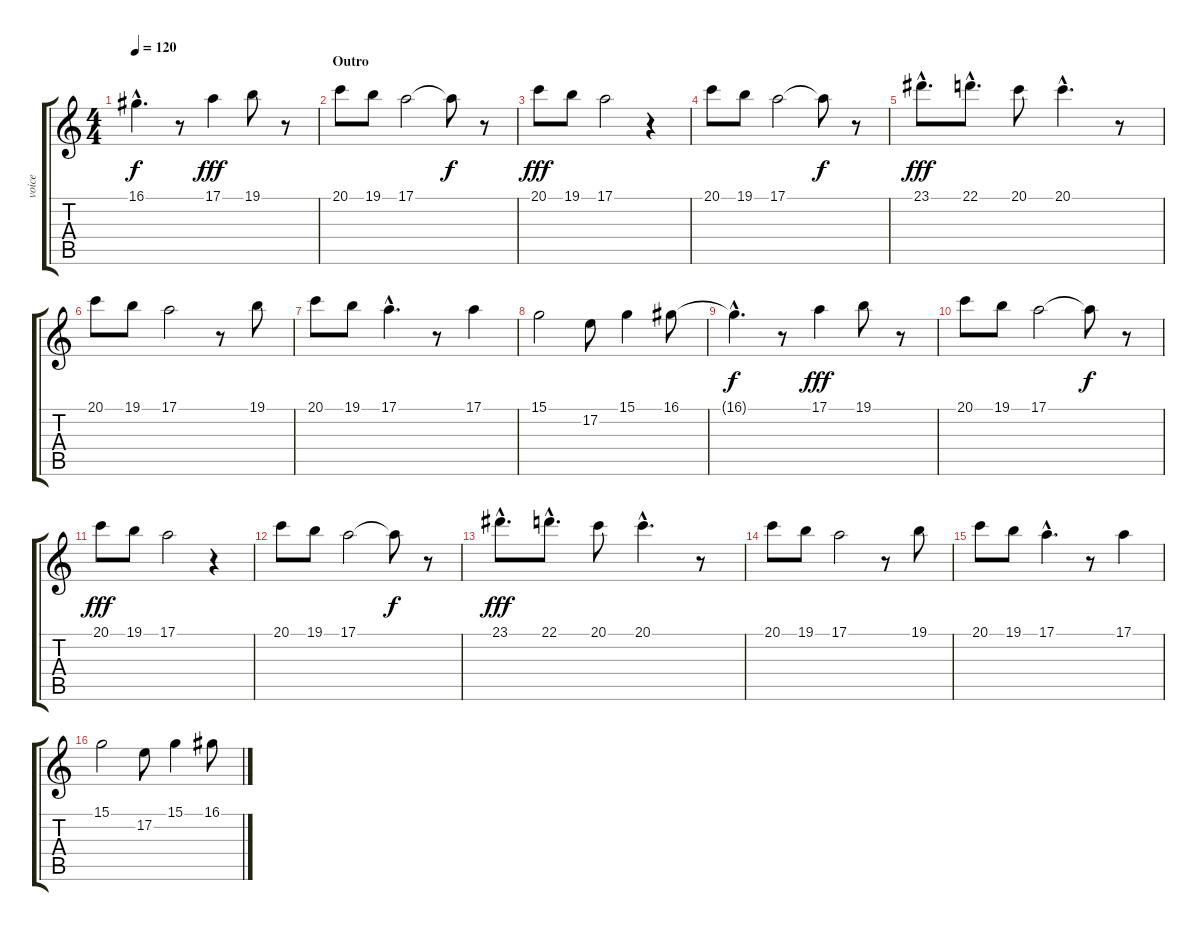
\track ("voice" "voice") {instrument lead1square}
\staff {score tabs}
\tuning (E4 B3 G3 D3 A2 E2) {hide}
\ts (4 4)
\tempo 120
\clef g2
\ks c
16.1{hac t}.4{d dy f} r.8 17.1.4{dy fff} 19.1.8 r.8 |
\section ("" "Outro")
20.1.8 19.1.8 17.1.2 17.1{t}.8{dy f} r.8 |
20.1.8{dy fff} 19.1.8 17.1.2 r.4 |
20.1.8 19.1.8 17.1.2 17.1{t}.8{dy f} r.8 |
23.1{hac}.8{d dy fff} 22.1{hac}.8{d} 20.1.8 20.1{hac}.4{d} r.8 |
20.1.8 19.1.8 17.1.2 r.8 19.1.8 |
20.1.8 19.1.8 17.1{hac}.4{d} r.8 17.1.4{volume 13} |
15.1.2{volume 13} 17.2.8{volume 12} 15.1.4{volume 12} 16.1.8{volume 12} |
16.1{hac t}.4{d dy f} r.8 17.1.4{dy fff volume 12} 19.1.8{volume 11} r.8 |
20.1.8{volume 11} 19.1.8 17.1.2{volume 11} 17.1{t}.8{dy f} r.8 |
20.1.8{dy fff volume 10} 19.1.8 17.1.2{volume 10} r.4 |
20.1.8{volume 9} 19.1.8 17.1.2 17.1{t}.8{dy f} r.8 |
23.1{hac}.8{d dy fff volume 8} 22.1{hac}.8{d volume 8} 20.1.8{volume 8} 20.1{hac}.4{d} r.8 |
20.1.8{volume 8} 19.1.8{volume 7} 17.1.2 r.8 19.1.8{volume 6} |
20.1.8{volume 6} 19.1.8{volume 6} 17.1{hac}.4{d volume 6} r.8 17.1.4{volume 6} |
15.1.2{volume 5} 17.2.8{volume 4} 15.1.4{volume 4} 16.1.8{volume 4}
